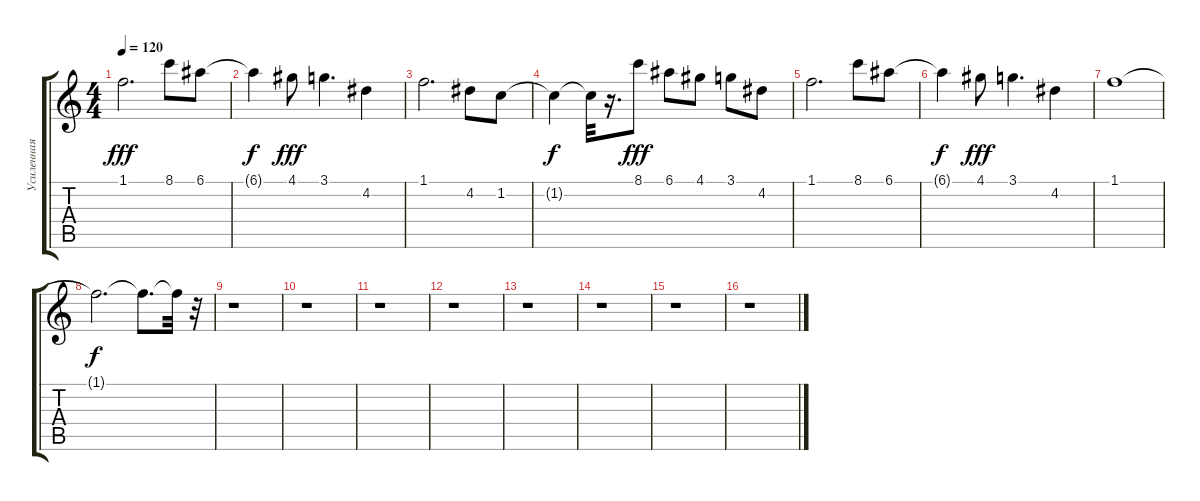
\track ("Усиленная Гитара" "Усиленная ") {instrument overdrivenguitar}
\staff {score tabs}
\tuning (E4 B3 G3 D3 A2 E2) {hide}
\ts (4 4)
\tempo 120
\clef g2
\ks c
1.1.2{d dy fff} 8.1.8 6.1.8 |
6.1{t}.4{dy f} 4.1.8{dy fff} 3.1.4{d} 4.2.4 |
1.1.2{d} 4.2.8 1.2.8 |
1.2{t}.4{dy f} 1.2{t}.32 r.16{d} 8.1.8{dy fff} 6.1.8 4.1.8 3.1.8 4.2.8 |
1.1.2{d} 8.1.8 6.1.8 |
6.1{t}.4{dy f} 4.1.8{dy fff} 3.1.4{d} 4.2.4 |
1.1.1 |
1.1{t}.2{d dy f} 1.1{t}.8{d} 1.1{t}.32 r.32 |
r.1 |
r.1 |
r.1 |
r.1 |
r.1 |
r.1 |
r.1 |
r.1
